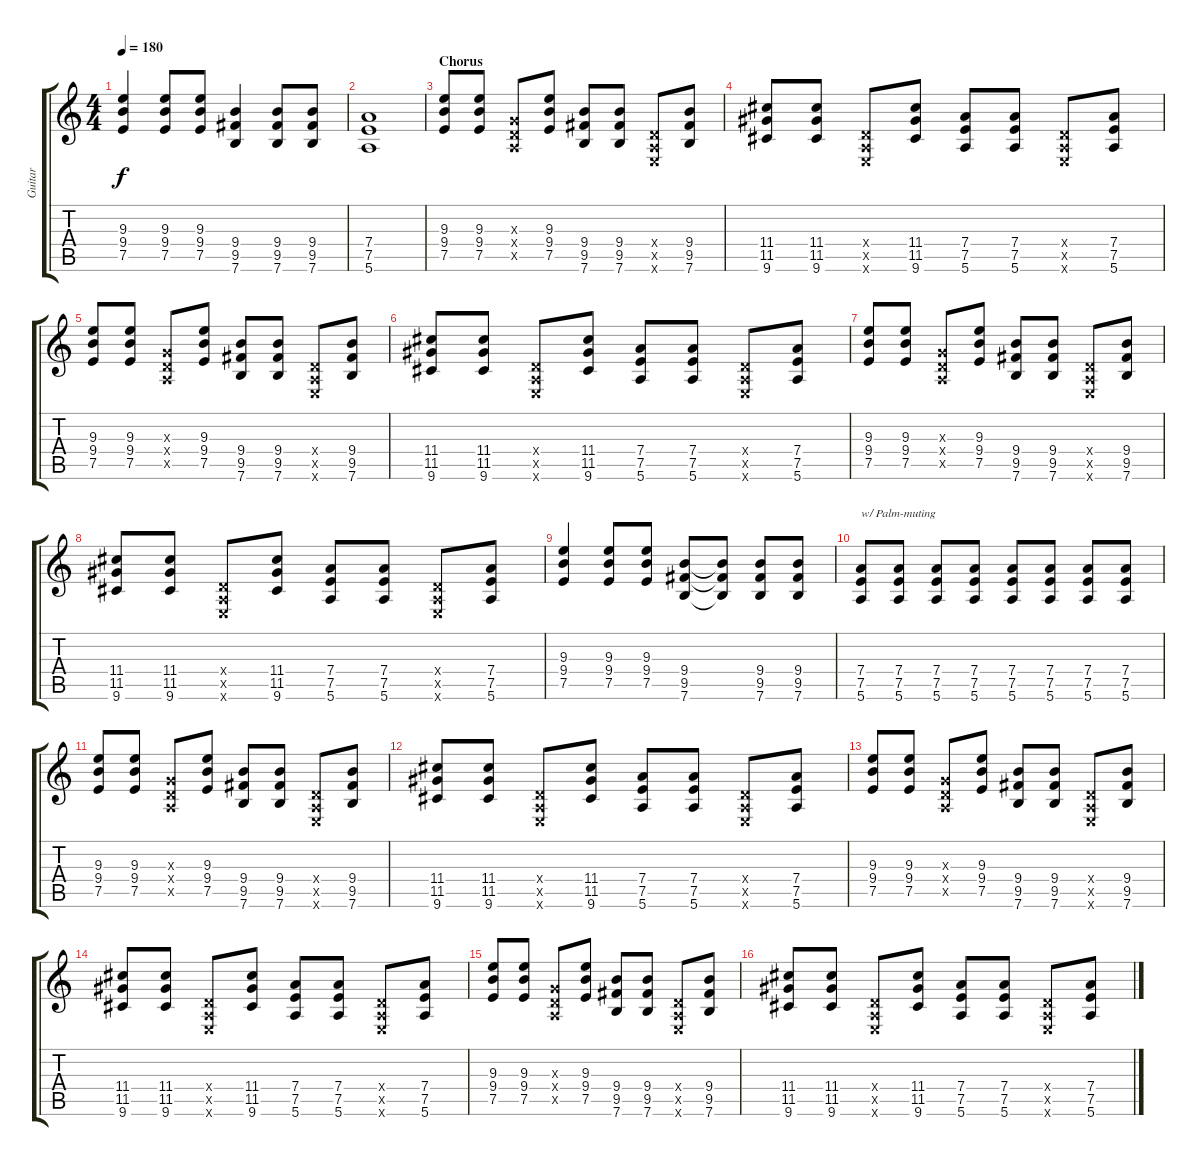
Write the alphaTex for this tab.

\track ("Guitar" "Guitar") {instrument distortionguitar}
\staff {score tabs}
\tuning (E4 B3 G3 D3 A2 E2) {hide}
\ts (4 4)
\tempo 180
\clef g2
\ks c
(9.3 9.4 7.5).4{dy f} (9.3 9.4 7.5).8 (9.3 9.4 7.5).8 (9.4 9.5 7.6).4 (9.4 9.5 7.6).8 (9.4 9.5 7.6).8 |
(7.4 7.5 5.6).1 |
\section ("" "Chorus")
(9.3 9.4 7.5).8 (9.3 9.4 7.5).8 (0.3{x} 0.4{x} 0.5{x}).8 (9.3 9.4 7.5).8 (9.4 9.5 7.6).8 (9.4 9.5 7.6).8 (0.4{x} 0.5{x} 0.6{x}).8 (9.4 9.5 7.6).8 |
(11.4 11.5 9.6).8 (11.4 11.5 9.6).8 (0.4{x} 0.5{x} 0.6{x}).8 (11.4 11.5 9.6).8 (7.4 7.5 5.6).8 (7.4 7.5 5.6).8 (0.4{x} 0.5{x} 0.6{x}).8 (7.4 7.5 5.6).8 |
(9.3 9.4 7.5).8 (9.3 9.4 7.5).8 (0.3{x} 0.4{x} 0.5{x}).8 (9.3 9.4 7.5).8 (9.4 9.5 7.6).8 (9.4 9.5 7.6).8 (0.4{x} 0.5{x} 0.6{x}).8 (9.4 9.5 7.6).8 |
(11.4 11.5 9.6).8 (11.4 11.5 9.6).8 (0.4{x} 0.5{x} 0.6{x}).8 (11.4 11.5 9.6).8 (7.4 7.5 5.6).8 (7.4 7.5 5.6).8 (0.4{x} 0.5{x} 0.6{x}).8 (7.4 7.5 5.6).8 |
(9.3 9.4 7.5).8 (9.3 9.4 7.5).8 (0.3{x} 0.4{x} 0.5{x}).8 (9.3 9.4 7.5).8 (9.4 9.5 7.6).8 (9.4 9.5 7.6).8 (0.4{x} 0.5{x} 0.6{x}).8 (9.4 9.5 7.6).8 |
(11.4 11.5 9.6).8 (11.4 11.5 9.6).8 (0.4{x} 0.5{x} 0.6{x}).8 (11.4 11.5 9.6).8 (7.4 7.5 5.6).8 (7.4 7.5 5.6).8 (0.4{x} 0.5{x} 0.6{x}).8 (7.4 7.5 5.6).8 |
(9.3 9.4 7.5).4 (9.3 9.4 7.5).8 (9.3 9.4 7.5).8 (9.4 9.5 7.6).8 (9.4{t} 9.5{t} 7.6{t}).8 (9.4 9.5 7.6).8 (9.4 9.5 7.6).8 |
(7.4 7.5 5.6).8{txt "w/ Palm-muting" instrument electricguitarmuted} (7.4 7.5 5.6).8 (7.4 7.5 5.6).8 (7.4 7.5 5.6).8 (7.4 7.5 5.6).8 (7.4 7.5 5.6).8 (7.4 7.5 5.6).8 (7.4 7.5 5.6).8 |
(9.3 9.4 7.5).8{instrument distortionguitar} (9.3 9.4 7.5).8 (0.3{x} 0.4{x} 0.5{x}).8 (9.3 9.4 7.5).8 (9.4 9.5 7.6).8 (9.4 9.5 7.6).8 (0.4{x} 0.5{x} 0.6{x}).8 (9.4 9.5 7.6).8 |
(11.4 11.5 9.6).8 (11.4 11.5 9.6).8 (0.4{x} 0.5{x} 0.6{x}).8 (11.4 11.5 9.6).8 (7.4 7.5 5.6).8 (7.4 7.5 5.6).8 (0.4{x} 0.5{x} 0.6{x}).8 (7.4 7.5 5.6).8 |
(9.3 9.4 7.5).8 (9.3 9.4 7.5).8 (0.3{x} 0.4{x} 0.5{x}).8 (9.3 9.4 7.5).8 (9.4 9.5 7.6).8 (9.4 9.5 7.6).8 (0.4{x} 0.5{x} 0.6{x}).8 (9.4 9.5 7.6).8 |
(11.4 11.5 9.6).8 (11.4 11.5 9.6).8 (0.4{x} 0.5{x} 0.6{x}).8 (11.4 11.5 9.6).8 (7.4 7.5 5.6).8 (7.4 7.5 5.6).8 (0.4{x} 0.5{x} 0.6{x}).8 (7.4 7.5 5.6).8 |
(9.3 9.4 7.5).8 (9.3 9.4 7.5).8 (0.3{x} 0.4{x} 0.5{x}).8 (9.3 9.4 7.5).8 (9.4 9.5 7.6).8 (9.4 9.5 7.6).8 (0.4{x} 0.5{x} 0.6{x}).8 (9.4 9.5 7.6).8 |
(11.4 11.5 9.6).8 (11.4 11.5 9.6).8 (0.4{x} 0.5{x} 0.6{x}).8 (11.4 11.5 9.6).8 (7.4 7.5 5.6).8 (7.4 7.5 5.6).8 (0.4{x} 0.5{x} 0.6{x}).8 (7.4 7.5 5.6).8
